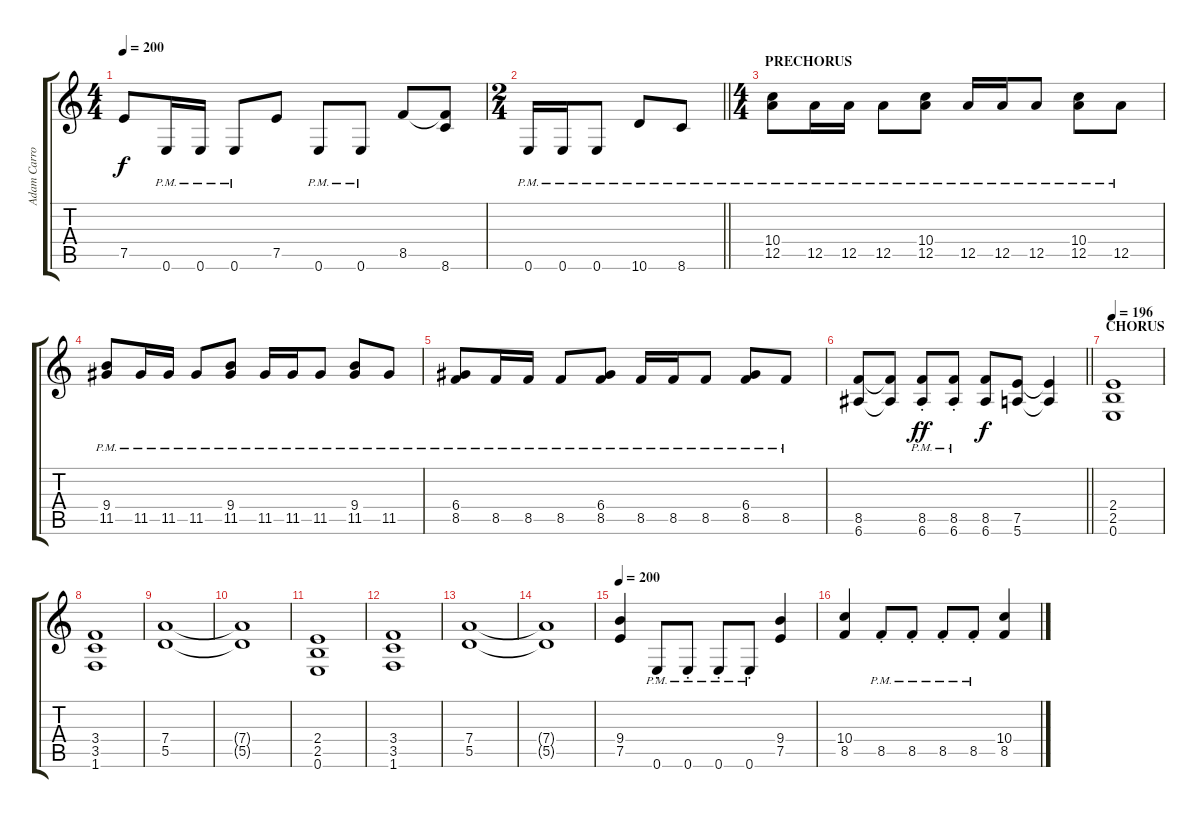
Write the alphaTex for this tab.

\track ("Adam Carroll" "Adam Carro") {instrument distortionguitar}
\staff {score tabs}
\tuning (E4 B3 G3 D3 A2 E2) {hide}
\ts (4 4)
\tempo 200
\clef g2
\ks c
7.5.8{dy f} 0.6{pm}.16 0.6{pm}.16 0.6{pm}.8 7.5.8 0.6{pm}.8 0.6{pm}.8 8.5.8 (8.5{t} 8.6).8 |
\ts (2 4)
\barLineRight lightlight
0.6{pm}.16 0.6{pm}.16 0.6{pm}.8 10.6{pm}.8 8.6{pm}.8 |
\ts (4 4)
\section ("" "PRECHORUS")
(10.4{pm} 12.5{pm}).8 12.5{pm}.16 12.5{pm}.16 12.5{pm}.8 (10.4{pm} 12.5{pm}).8 12.5{pm}.16 12.5{pm}.16 12.5{pm}.8 (10.4{pm} 12.5{pm}).8 12.5{pm}.8 |
(9.4{pm} 11.5{pm}).8 11.5{pm}.16 11.5{pm}.16 11.5{pm}.8 (9.4{pm} 11.5{pm}).8 11.5{pm}.16 11.5{pm}.16 11.5{pm}.8 (9.4{pm} 11.5{pm}).8 11.5{pm}.8 |
(6.4{pm} 8.5{pm}).8 8.5{pm}.16 8.5{pm}.16 8.5{pm}.8 (6.4{pm} 8.5{pm}).8 8.5{pm}.16 8.5{pm}.16 8.5{pm}.8 (6.4{pm} 8.5{pm}).8 8.5{pm}.8 |
\barLineRight lightlight
(8.5 6.6).8 (8.5{t} 6.6{t}).8 (8.5{pm st} 6.6{pm st}).8{dy ff} (8.5{pm st} 6.6{pm st}).8 (8.5 6.6).8{dy f} (7.5 5.6).8 (7.5{t} 5.6{t}).4 |
\section ("" "CHORUS")
\tempo 196
(2.4 2.5 0.6).1 |
(3.4 3.5 1.6).1 |
(7.4 5.5).1 |
(7.4{t} 5.5{t}).1 |
(2.4 2.5 0.6).1 |
(3.4 3.5 1.6).1 |
(7.4 5.5).1 |
(7.4{t} 5.5{t}).1 |
\tempo 200
(9.4 7.5).4 0.6{pm st}.8 0.6{pm st}.8 0.6{pm st}.8 0.6{pm st}.8 (9.4 7.5).4 |
(10.4 8.5).4 8.5{pm st}.8 8.5{pm st}.8 8.5{pm st}.8 8.5{pm st}.8 (10.4 8.5).4
